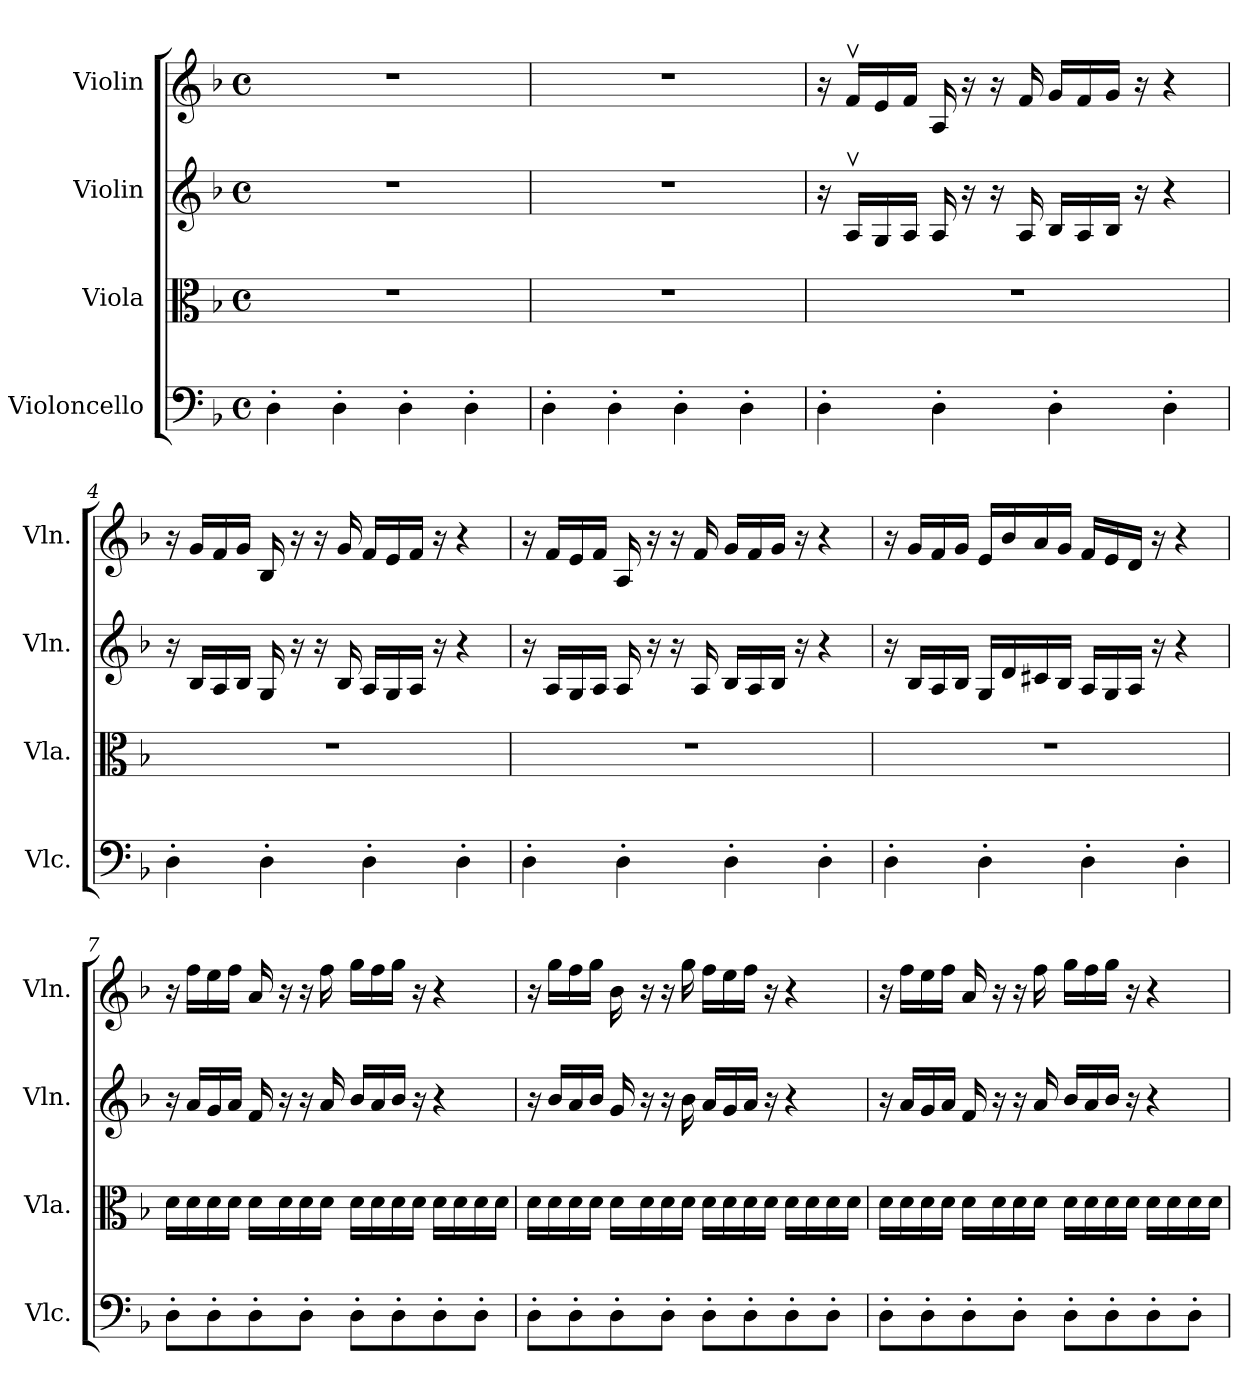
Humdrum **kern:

**kern	**kern	**kern	**kern
*part4	*part3	*part2	*part1
*staff4	*staff3	*staff2	*staff1
*I"Violoncello	*I"Viola	*I"Violin	*I"Violin
*I'Vlc.	*I'Vla.	*I'Vln.	*I'Vln.
*clefF4	*clefC3	*clefG2	*clefG2
*k[b-]	*k[b-]	*k[b-]	*k[b-]
*M4/4	*M4/4	*M4/4	*M4/4
*met(c)	*met(c)	*met(c)	*met(c)
*MM65	*MM65	*MM65	*MM65
=1	=1	=1	=1
4D'\	1r	1r	1r
4D'\	.	.	.
4D'\	.	.	.
4D'\	.	.	.
=2	=2	=2	=2
4D'\	1r	1r	1r
4D'\	.	.	.
4D'\	.	.	.
4D'\	.	.	.
=3	=3	=3	=3
4D'\	1r	16r	16r
.	.	16Av/LL	16fv/LL
.	.	16G/	16e/
.	.	16A/JJ	16f/JJ
4D'\	.	16A/	16A/
.	.	16r	16r
.	.	16r	16r
.	.	16A/	16f/
4D'\	.	16B-/LL	16g/LL
.	.	16A/	16f/
.	.	16B-/JJ	16g/JJ
.	.	16r	16r
4D'\	.	4r	4r
=4	=4	=4	=4
4D'\	1r	16r	16r
.	.	16B-/LL	16g/LL
.	.	16A/	16f/
.	.	16B-/JJ	16g/JJ
4D'\	.	16G/	16B-/
.	.	16r	16r
.	.	16r	16r
.	.	16B-/	16g/
4D'\	.	16A/LL	16f/LL
.	.	16G/	16e/
.	.	16A/JJ	16f/JJ
.	.	16r	16r
4D'\	.	4r	4r
!!LO:LB:g=z
=5	=5	=5	=5
4D'\	1r	16r	16r
.	.	16A/LL	16f/LL
.	.	16G/	16e/
.	.	16A/JJ	16f/JJ
4D'\	.	16A/	16A/
.	.	16r	16r
.	.	16r	16r
.	.	16A/	16f/
4D'\	.	16B-/LL	16g/LL
.	.	16A/	16f/
.	.	16B-/JJ	16g/JJ
.	.	16r	16r
4D'\	.	4r	4r
=6	=6	=6	=6
4D'\	1r	16r	16r
.	.	16B-/LL	16g/LL
.	.	16A/	16f/
.	.	16B-/JJ	16g/JJ
4D'\	.	16G/LL	16e/LL
.	.	16d/	16b-/
.	.	16c#X/	16a/
.	.	16B-/JJ	16g/JJ
4D'\	.	16A/LL	16f/LL
.	.	16G/	16e/
.	.	16A/JJ	16d/JJ
.	.	16r	16r
4D'\	.	4r	4r
=7	=7	=7	=7
8D'\L	16d\LL	16r	16r
.	16d\	16a/LL	16ff\LL
8D'\	16d\	16g/	16ee\
.	16d\JJ	16a/JJ	16ff\JJ
8D'\	16d\LL	16f/	16a/
.	16d\	16r	16r
8D'\J	16d\	16r	16r
.	16d\JJ	16a/	16ff\
8D'\L	16d\LL	16b-/LL	16gg\LL
.	16d\	16a/	16ff\
8D'\	16d\	16b-/JJ	16gg\JJ
.	16d\JJ	16r	16r
8D'\	16d\LL	4r	4r
.	16d\	.	.
8D'\J	16d\	.	.
.	16d\JJ	.	.
!!LO:LB:g=z
=8	=8	=8	=8
8D'\L	16d\LL	16r	16r
.	16d\	16b-/LL	16gg\LL
8D'\	16d\	16a/	16ff\
.	16d\JJ	16b-/JJ	16gg\JJ
8D'\	16d\LL	16g/	16b-\
.	16d\	16r	16r
8D'\J	16d\	16r	16r
.	16d\JJ	16b-\	16gg\
8D'\L	16d\LL	16a/LL	16ff\LL
.	16d\	16g/	16ee\
8D'\	16d\	16a/JJ	16ff\JJ
.	16d\JJ	16r	16r
8D'\	16d\LL	4r	4r
.	16d\	.	.
8D'\J	16d\	.	.
.	16d\JJ	.	.
=9	=9	=9	=9
8D'\L	16d\LL	16r	16r
.	16d\	16a/LL	16ff\LL
8D'\	16d\	16g/	16ee\
.	16d\JJ	16a/JJ	16ff\JJ
8D'\	16d\LL	16f/	16a/
.	16d\	16r	16r
8D'\J	16d\	16r	16r
.	16d\JJ	16a/	16ff\
8D'\L	16d\LL	16b-/LL	16gg\LL
.	16d\	16a/	16ff\
8D'\	16d\	16b-/JJ	16gg\JJ
.	16d\JJ	16r	16r
8D'\	16d\LL	4r	4r
.	16d\	.	.
8D'\J	16d\	.	.
.	16d\JJ	.	.
=	=	=	=
*-	*-	*-	*-
